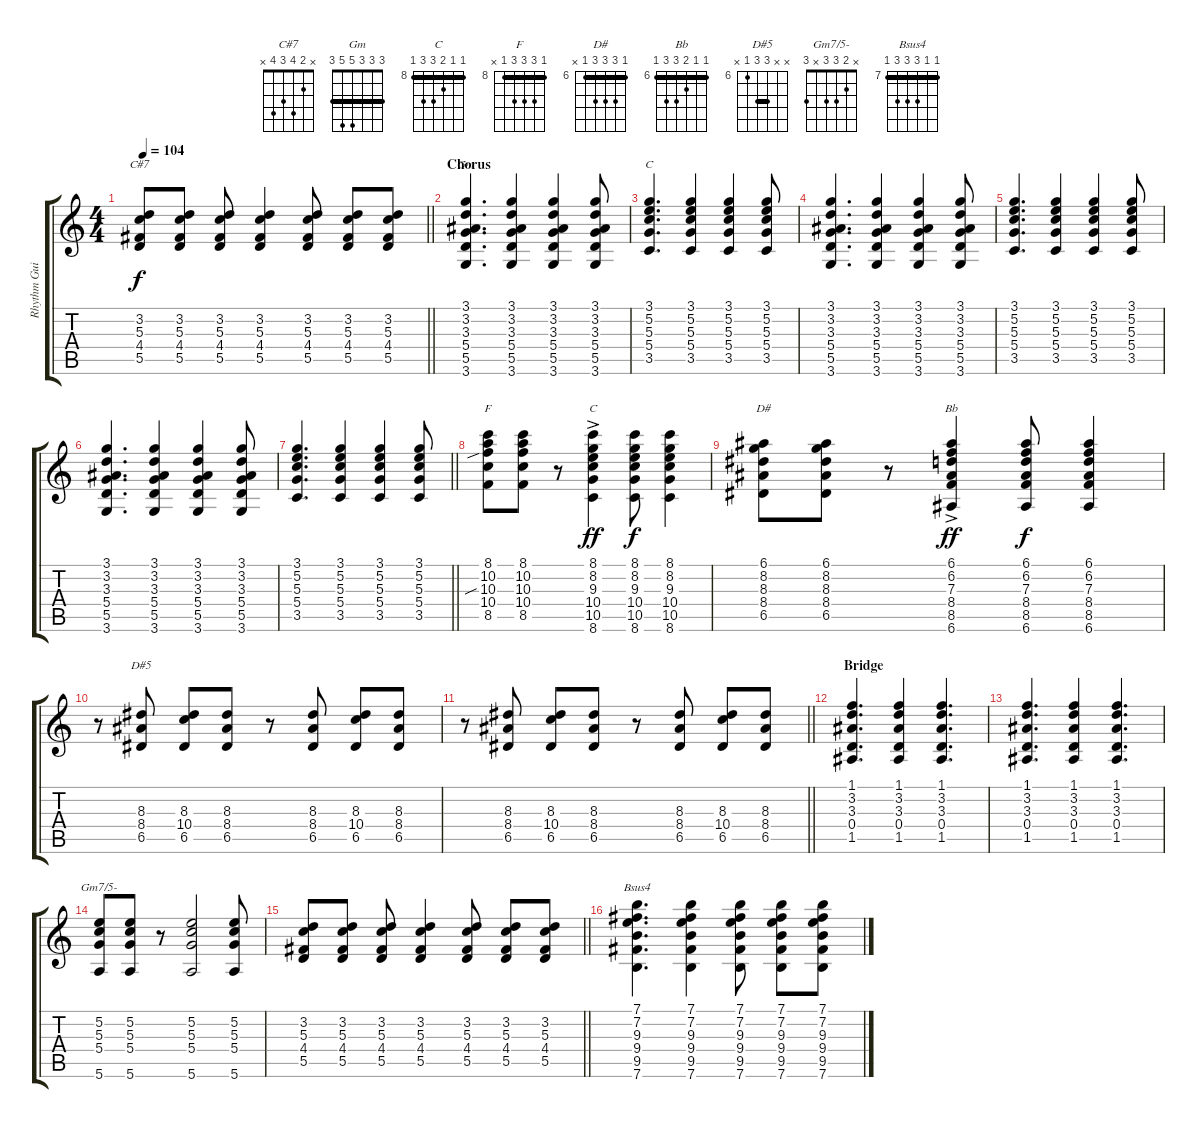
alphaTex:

\track ("Rhythm Guitar" "Rhythm Gui") {instrument acousticguitarsteel}
\staff {score tabs}
\tuning (E4 B3 G3 D3 A2 E2) {hide}
\chord ("C#7" x 2 4 3 4 x)
\chord ("Gm" 3 3 3 5 5 3) {barre 3}
\chord ("C" 3 5 5 5 3 x) {barre 3}
\chord ("F" 8 10 10 10 8 x) {firstfret 8 barre 8}
\chord ("C" 8 8 9 10 10 8) {firstfret 8 barre 8}
\chord ("D#" 6 8 8 8 6 x) {firstfret 6 barre 6}
\chord ("Bb" 6 6 7 8 8 6) {firstfret 6 barre 6}
\chord ("D#5" x x 8 8 6 x) {firstfret 6 barre 8}
\chord ("Gm7/5-" x 2 3 3 x 3)
\chord ("Bsus4" 7 7 9 9 9 7) {firstfret 7 barre 7}
\ts (4 4)
\tempo 104
\clef g2
\barLineRight lightlight
\ks c
(3.2 5.3 4.4 5.5).8{ch "C#7" dy f} (3.2 5.3 4.4 5.5).8 (3.2 5.3 4.4 5.5).8 (3.2 5.3 4.4 5.5).4 (3.2 5.3 4.4 5.5).8 (3.2 5.3 4.4 5.5).8 (3.2 5.3 4.4 5.5).8 |
\section ("" "Chorus ")
(3.1 3.2 3.3 5.4 5.5 3.6).4{d ch "Gm"} (3.1 3.2 3.3 5.4 5.5 3.6).4 (3.1 3.2 3.3 5.4 5.5 3.6).4 (3.1 3.2 3.3 5.4 5.5 3.6).8 |
(3.1 5.2 5.3 5.4 3.5).4{d ch "C"} (3.1 5.2 5.3 5.4 3.5).4 (3.1 5.2 5.3 5.4 3.5).4 (3.1 5.2 5.3 5.4 3.5).8 |
(3.1 3.2 3.3 5.4 5.5 3.6).4{d} (3.1 3.2 3.3 5.4 5.5 3.6).4 (3.1 3.2 3.3 5.4 5.5 3.6).4 (3.1 3.2 3.3 5.4 5.5 3.6).8 |
(3.1 5.2 5.3 5.4 3.5).4{d} (3.1 5.2 5.3 5.4 3.5).4 (3.1 5.2 5.3 5.4 3.5).4 (3.1 5.2 5.3 5.4 3.5).8 |
(3.1 3.2 3.3 5.4 5.5 3.6).4{d} (3.1 3.2 3.3 5.4 5.5 3.6).4 (3.1 3.2 3.3 5.4 5.5 3.6).4 (3.1 3.2 3.3 5.4 5.5 3.6).8 |
\barLineRight lightlight
(3.1 5.2 5.3 5.4 3.5).4{d} (3.1 5.2 5.3 5.4 3.5).4 (3.1 5.2 5.3 5.4 3.5).4 (3.1 5.2 5.3 5.4 3.5).8 |
(8.1 10.2 10.3{sib} 10.4 8.5).8{ch "F"} (8.1 10.2 10.3 10.4 8.5).8 r.8 (8.1{ac} 8.2{ac} 9.3{ac} 10.4{ac} 10.5{ac} 8.6{ac}).4{ch "C" dy ff} (8.1 8.2 9.3 10.4 10.5 8.6).8{dy f} (8.1 8.2 9.3 10.4 10.5 8.6).4 |
(6.1 8.2 8.3 8.4 6.5).8{ch "D#"} (6.1 8.2 8.3 8.4 6.5).8 r.8 (6.1{ac} 6.2{ac} 7.3{ac} 8.4{ac} 8.5{ac} 6.6{ac}).4{ch "Bb" dy ff} (6.1 6.2 7.3 8.4 8.5 6.6).8{dy f} (6.1 6.2 7.3 8.4 8.5 6.6).4 |
r.8 (8.3 8.4 6.5).8{ch "D#5"} (8.3 10.4 6.5).8 (8.3 8.4 6.5).8 r.8 (8.3 8.4 6.5).8 (8.3 10.4 6.5).8 (8.3 8.4 6.5).8 |
\barLineRight lightlight
r.8 (8.3 8.4 6.5).8 (8.3 10.4 6.5).8 (8.3 8.4 6.5).8 r.8 (8.3 8.4 6.5).8 (8.3 10.4 6.5).8 (8.3 8.4 6.5).8 |
\section ("" "   Bridge")
(1.1 3.2 3.3 0.4 1.5).4{d} (1.1 3.2 3.3 0.4 1.5).4 (1.1 3.2 3.3 0.4 1.5).4{d} |
(1.1 3.2 3.3 0.4 1.5).4{d} (1.1 3.2 3.3 0.4 1.5).4 (1.1 3.2 3.3 0.4 1.5).4{d} |
(5.2 5.3 5.4 5.6).8{ch "Gm7/5-"} (5.2 5.3 5.4 5.6).8 r.8 (5.2 5.3 5.4 5.6).2 (5.2 5.3 5.4 5.6).8 |
\barLineRight lightlight
(3.2 5.3 4.4 5.5).8 (3.2 5.3 4.4 5.5).8 (3.2 5.3 4.4 5.5).8 (3.2 5.3 4.4 5.5).4 (3.2 5.3 4.4 5.5).8 (3.2 5.3 4.4 5.5).8 (3.2 5.3 4.4 5.5).8 |
(7.1 7.2 9.3 9.4 9.5 7.6).4{d ch "Bsus4"} (7.1 7.2 9.3 9.4 9.5 7.6).4 (7.1 7.2 9.3 9.4 9.5 7.6).8 (7.1 7.2 9.3 9.4 9.5 7.6).8 (7.1 7.2 9.3 9.4 9.5 7.6).8
